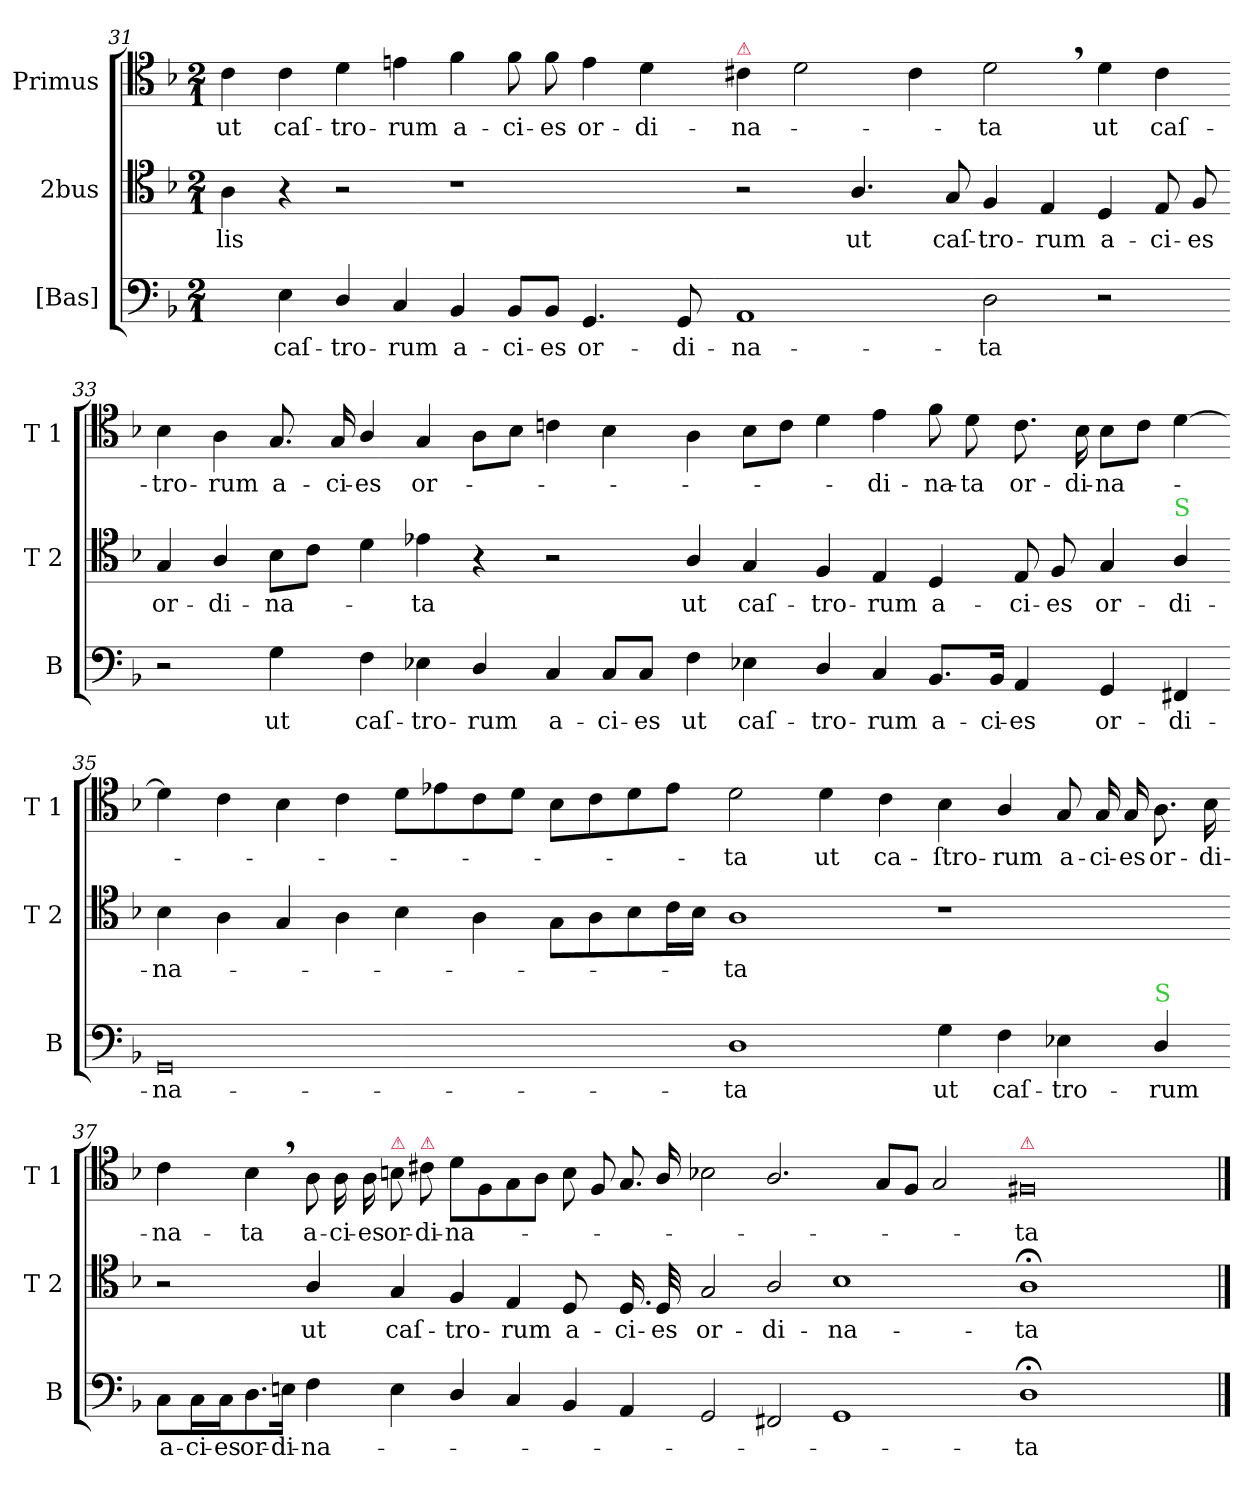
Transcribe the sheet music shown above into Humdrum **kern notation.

**kern	**text	**kern	**text	**kern	**text
*part3	*part3	*part2	*part2	*part1	*part1
*staff3	*staff3	*staff2	*staff2	*staff1	*staff1
*I"[Bas]	*	*I"2bus	*	*I"Primus	*
*I'B	*	*I'T 2	*	*I'T 1	*
*clefF4	*	*clefC4	*	*clefC4	*
*k[b-]	*	*k[b-]	*	*k[b-]	*
*M2/1	*	*M2/1	*	*M2/1	*
=31	=31	=31	=31	=31	=31
!	!	!	!LO:LY:i	!	!
4ryy	.	4A\	-lis	4c\	ut
4E\	caſ-	4r	.	4c\	caſ-
4D/	-tro-	2r	.	4d\	-tro-
4C/	-rum	.	.	4en\	-rum
4BB-/	a-	1r	.	4f\	a-
8BB-/L	-ci-	.	.	8f\	-ci-
8BB-/J	-es	.	.	8f\	-es
4.GG/	or-	.	.	4e\	or-
.	.	.	.	4d\	-di-
8GG/	-di-	.	.	.	.
=32-	=32-	=32-	=32-	=32-	=32-
!	!	!	!	!LO:TX:a:color=crimson:t=⚠	!
1AA/	-na-	2r	.	4c#X\	-na-
.	.	.	.	2d\	.
.	.	4.A/	ut	.	.
.	.	.	.	4c#\	.
.	.	8G/	caſ-	.	.
2D\	-ta	4F/	-tro-	2d,<\	-ta
.	.	4E/	-rum	.	.
2r	.	4D/	a-	4d\	ut
.	.	8E/	-ci-	4c#\	caſ-
.	.	8F/	-es	.	.
=33-	=33-	=33-	=33-	=33-	=33-
2r	.	4G/	or-	4B-\	-tro-
.	.	4A/	-di-	4A\	-rum
4G\	ut	8B-\L	-na-	8.G/	a-
.	.	8c\J	.	.	.
.	.	.	.	16G/	-ci-
4F\	caſ-	4d\	.	4A/	-es
4E-X\	-tro-	4e-X\	-ta	4G/	or-
4D/	-rum	4r	.	8A\L	.
.	.	.	.	8B-\J	.
4C/	a-	2r	.	4cn\	.
8C/L	-ci-	.	.	4B-\	.
8C/J	-es	.	.	.	.
=34-	=34-	=34-	=34-	=34-	=34-
4F\	ut	4A/	ut	4A\	.
4E-X\	caſ-	4G/	caſ-	8B-\L	.
.	.	.	.	8c\J	.
4D/	-tro-	4F/	-tro-	4d\	.
4C/	-rum	4E/	-rum	4e\	-di-
8.BB-/L	a-	4D/	a-	8f\	-na-
.	.	.	.	8d\	-ta
16BB-/Jk	-ci-	.	.	.	.
4AA/	-es	8E/	-ci-	8.c\	or-
.	.	8F/	-es	.	.
.	.	.	.	16B-\	-di-
4GG/	or-	4G/	or-	8B-\L	-na-
.	.	.	.	8c\J	.
!	!	!LO:TX:a:color=limegreen:t=S	!	!	!
4FF#X/	-di-	4A/	-di-	[4d\	.
=35-	=35-	=35-	=35-	=35-	=35-
0GG/	-na-	4B-\	-na-	4d\]	.
.	.	4A\	.	4c\	.
.	.	4G/	.	4B-\	.
.	.	4A\	.	4c\	.
.	.	4B-\	.	8d\L	.
.	.	.	.	8e-X\	.
.	.	4A\	.	8c\	.
.	.	.	.	8d\J	.
.	.	8G\L	.	8B-\L	.
.	.	8A\	.	8c\	.
.	.	8B-\	.	8d\	.
.	.	16c\L	.	8e-\J	.
.	.	16B-\JJ	.	.	.
=36-	=36-	=36-	=36-	=36-	=36-
1D\	-ta	1A\	-ta	2d\	-ta
.	.	.	.	4d\	ut
.	.	.	.	4c\	ca-
4G\	ut	1r	.	4B-\	-ſtro-
4F\	caſ-	.	.	4A/	-rum
4E-X\	-tro-	.	.	8G/	a-
.	.	.	.	16G/	-ci-
.	.	.	.	16G/	-es
!LO:TX:a:color=limegreen:t=S	!	!	!	!	!
4D/	-rum	.	.	8.A\	or-
.	.	.	.	16B-\	-di-
=37-	=37-	=37-	=37-	=37-	=37-
8C\L	a-	2r	.	4c\	-na-
16C\L	-ci-	.	.	.	.
16C\J	-es	.	.	.	.
8.D\	or-	.	.	4B-,<\	-ta
16En\Jk	-di-	.	.	.	.
4F\	-na-	4A/	ut	8A\	a-
.	.	.	.	16A\	-ci-
.	.	.	.	16A\	-es
!	!	!	!	!LO:TX:a:color=crimson:t=⚠	!
4E\	.	4G/	caſ-	8Bn\	or-
!	!	!	!	!LO:TX:a:color=crimson:t=⚠	!
.	.	.	.	8c#X\	-di-
4D/	.	4F/	-tro-	8d\L	-na-
.	.	.	.	8F\	.
4C/	.	4E/	-rum	8G\	.
.	.	.	.	8A\J	.
!	!	!LO:N:vis=8	!	!	!
4BB-/	.	4D/	a-	8B\	.
.	.	.	.	8F/	.
!	!	!LO:N:vis=16.	!	!	!
4AA/	.	8.D/	-ci-	8.G/	.
!	!	!LO:N:vis=32	!	!	!
.	.	16D/	-es	16A/	.
=38-	=38-	=38-	=38-	=38-	=38-
2GG/	.	2G/	or-	2B-X\	.
2FF#X/	.	2A/	-di-	2.A/	.
1GG/	.	1B-\	-na-	.	.
.	.	.	.	8G/L	.
.	.	.	.	8F/J	.
.	.	.	.	2G/	.
=39-	=39-	=39-	=39-	=39-	=39-
!	!	!	!	!LO:TX:a:color=crimson:t=⚠	!
1D;\	-ta	1A;\	-ta	0F#X/	-ta
1ryy	.	1ryy	.	.	.
==	==	==	==	==	==
*-	*-	*-	*-	*-	*-
